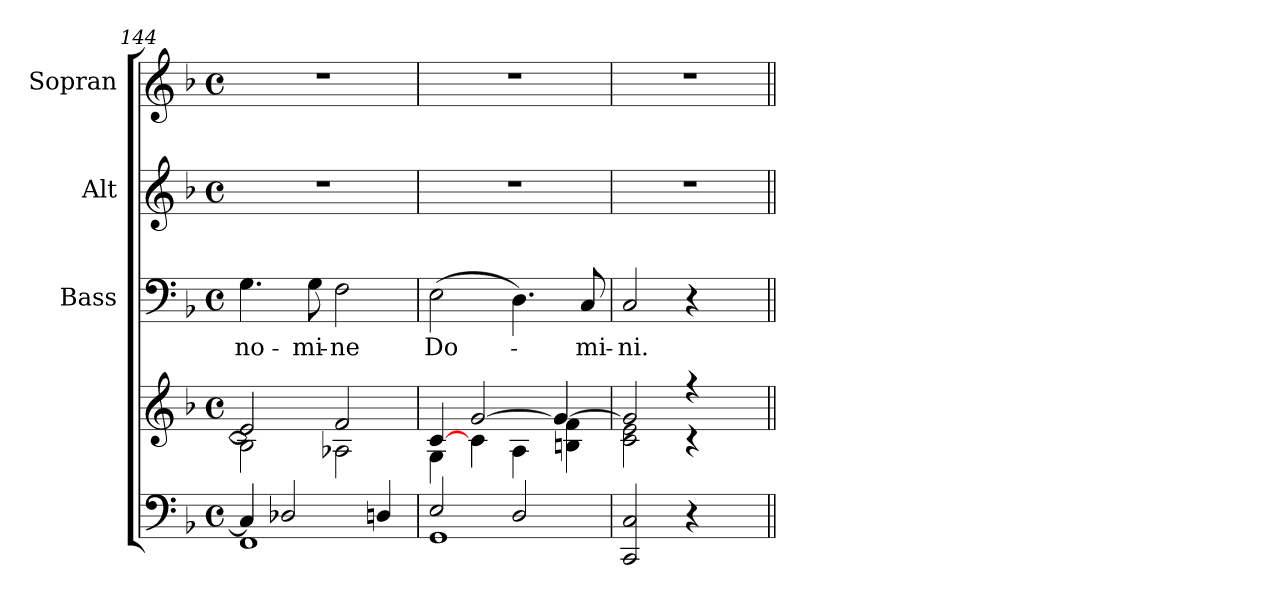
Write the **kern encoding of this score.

**kern	**kern	**kern	**text	**kern	**kern
*part4	*part4	*part3	*part3	*part2	*part1
*staff5	*staff4	*staff3	*staff3	*staff2	*staff1
*	*	*I"Bass	*	*I"Alt	*I"Sopran
*	*	*I'B.	*	*I'A.	*I'S.
*clefF4	*clefG2	*clefF4	*	*clefG2	*clefG2
*k[b-]	*k[b-]	*k[b-]	*	*k[b-]	*k[b-]
*F:	*F:	*F:	*	*F:	*F:
*M4/4	*M4/4	*M4/4	*	*M4/4	*M4/4
*met(c)	*met(c)	*met(c)	*	*met(c)	*met(c)
=144	=144	=144	=144	=144	=144
*^	*^	*	*	*	*
!	!	!	!	!	!LO:LY:b	!	!
4C/]	1FF	2e/]	2B-\]	4.G\	no-	1r	1r
2D-X/	.	.	.	.	.	.	.
!	!	!	!	!	!LO:LY:b	!	!
.	.	.	.	8G\	-mi-	.	.
!	!	!	!	!	!LO:LY:b	!	!
.	.	2f/	2A-X\	2F\	-ne	.	.
4Dn/	.	.	.	.	.	.	.
!!LO:PB:g=z
=145	=145	=145	=145	=145	=145	=145	=145
!	!	!	!	!	!LO:LY:b	!	!
2E/	1GG	[>4c/	4G\	(>2E\	Do-	1r	1r
.	.	[>2g/	4c\	.	.	.	.
2D/	.	.	4A\	4.D\)	.	.	.
.	.	4g/_	4Bn\ 4f\	.	.	.	.
!	!	!	!	!	!LO:LY:b	!	!
.	.	.	.	8C/	-mi-	.	.
*v	*v	*	*	*	*	*	*
=146	=146	=146	=146	=146	=146	=146
!	!	!	!	!LO:LY:b	!	!
2CC/ 2C/	2g/]	2c\ 2e\	2C/	-ni.	1r	1r
4r	4r	4r	4r	.	.	.
4ryy	4ryy	4ryy	4ryy	.	.	.
*	*v	*v	*	*	*	*
=||	=||	=||	=||	=||	=||
*-	*-	*-	*-	*-	*-
